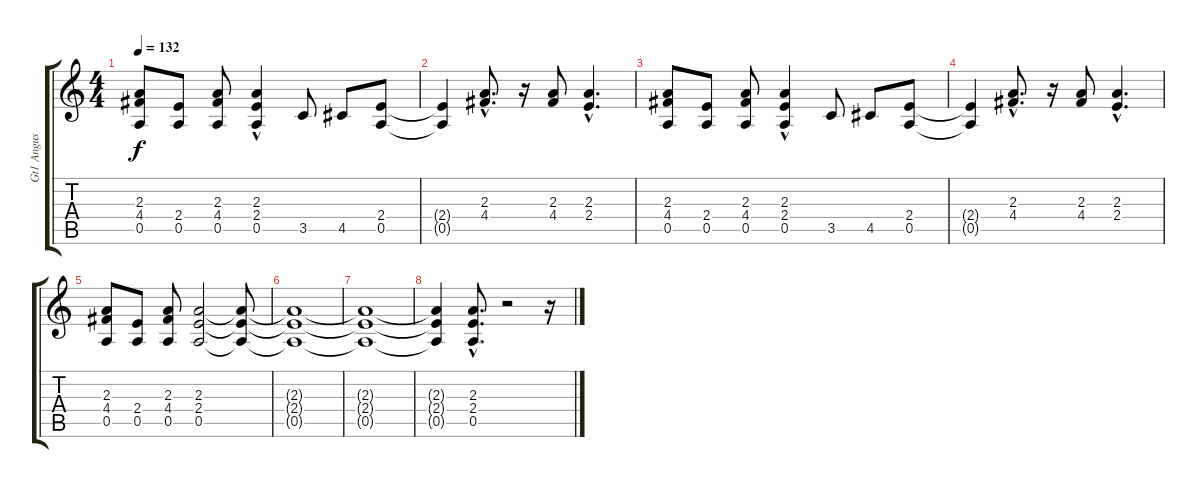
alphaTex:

\track ("Gt1 Angus" "Gt1 Angus") {instrument overdrivenguitar}
\staff {score tabs}
\tuning (E4 B3 G3 D3 A2 E2) {hide}
\ts (4 4)
\tempo 132
\clef g2
\ks c
(2.3 4.4 0.5).8{dy f} (2.4 0.5).8 (2.3 4.4 0.5).8 (2.3 2.4{hac} 0.5).4 3.5.8 4.5.8 (2.4 0.5).8 |
(2.4{t} 0.5{t}).4 (2.3{hac} 4.4{hac}).8{d} r.16 (2.3 4.4).8 (2.3{hac} 2.4{hac}).4{d} |
(2.3 4.4 0.5).8 (2.4 0.5).8 (2.3 4.4 0.5).8 (2.3 2.4{hac} 0.5).4 3.5.8 4.5.8 (2.4 0.5).8 |
(2.4{t} 0.5{t}).4 (2.3{hac} 4.4{hac}).8{d} r.16 (2.3 4.4).8 (2.3{hac} 2.4{hac}).4{d} |
(2.3 4.4 0.5).8 (2.4 0.5).8 (2.3 4.4 0.5).8 (2.3 2.4 0.5).2 (2.3{t} 2.4{t} 0.5{t}).8 |
(2.3{t} 2.4{t} 0.5{t}).1 |
(2.3{t} 2.4{t} 0.5{t}).1 |
(2.3{t} 2.4{t} 0.5{t}).4 (2.3{hac} 2.4{hac} 0.5{hac}).8{d} r.2 r.16
